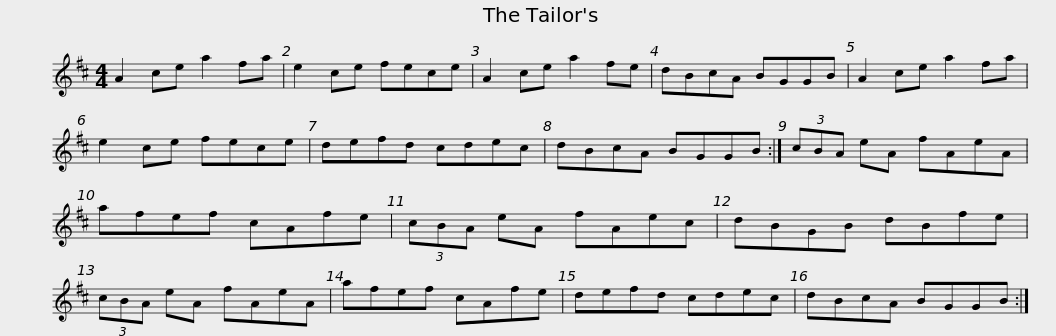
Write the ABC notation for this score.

X:1
L:1/8
M:4/4
I:linebreak $
K:D
V:1 treble
V:1
 A2 ce a2 fa | e2 ce fece | A2 ce a2 fe | dBcA BGGB | A2 ce a2 fa | %5
 e2 ce fece |$ defd cdec | dBcA BGGB :| (3cBA eA fAeA | afef cAfe | %10
 (3cBA eA fAec |$ dBGB dBfe | (3cBA eA fAeA | afef cAfe | defd cdec | %15
 dBcA BGGB :| %16
